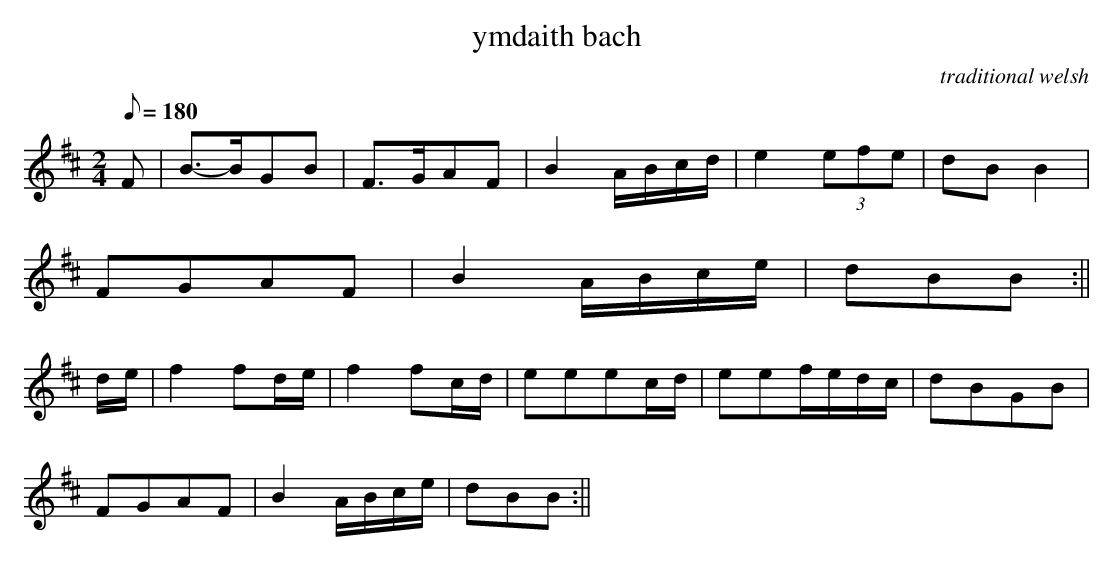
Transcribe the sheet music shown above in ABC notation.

X:1
T:ymdaith bach
O:traditional welsh
M:2/4
L:1/8
Q:1/8=180
K:Bm
F|B>-BGB|F>GAF|B2A/B/c/d/|e2(3efe|dBB2|
FGAF|B2A/B/c/e/|dBB:||
d/e/|f2fd/e/|f2fc/d/|eeec/d/|eef/e/d/c/|dBGB|
FGAF|B2A/B/c/e/|dBB:||
